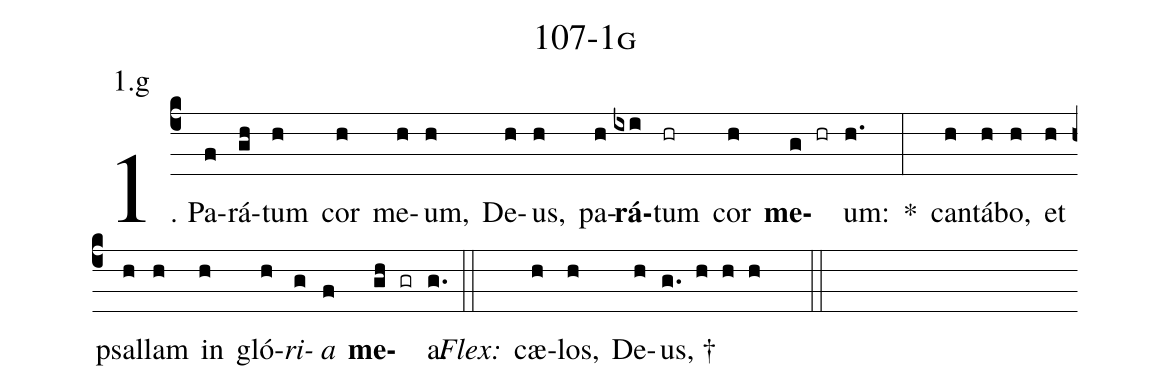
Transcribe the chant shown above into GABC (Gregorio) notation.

name: 107-1g;
annotation: 1.g;
%%
(c4)1. Pa(f)rá(gh)tum(h) cor(h) me(h)um,(h) De(h)us,(h) pa(h)<b>rá</b>(ixi)tum(hr) cor(h) <b>me</b>(g hr)um:(h.) *(:) can(h)tá(h)bo,(h) et(h) psal(h)lam(h) in(h) gló(h)<i>ri</i>(g)<i>a</i>(f) <b>me</b>(gh gr)a.(g.) (::)
<i>Flex:</i>()  cæ(h)los,(h) De(h)us, †(g. h h h  ::)
